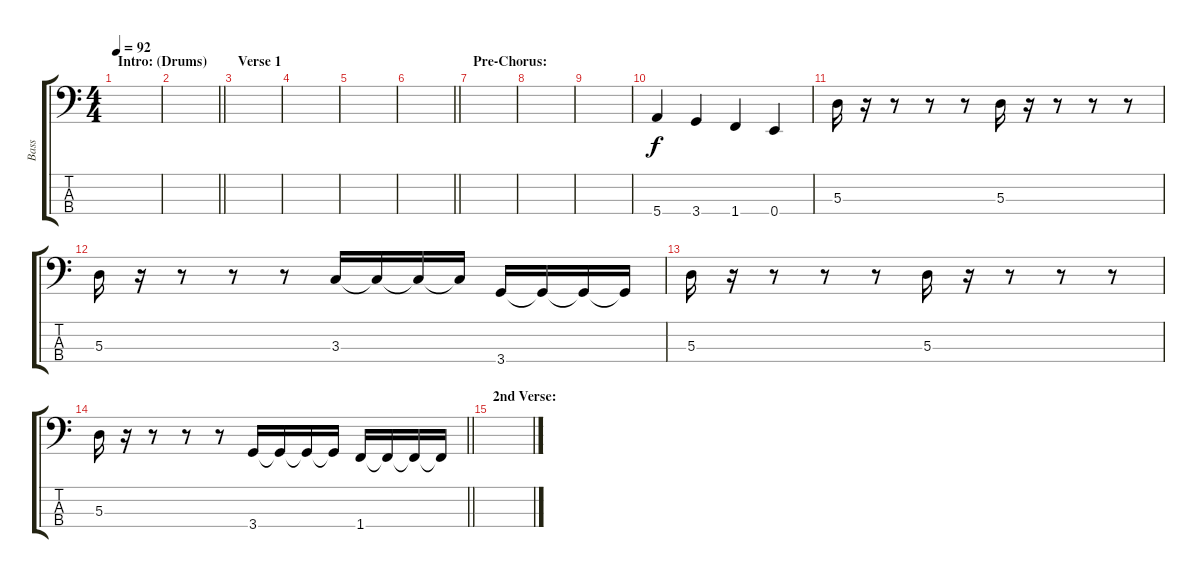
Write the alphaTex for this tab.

\track ("Bass" "Bass") {instrument electricbassfinger}
\staff {score tabs}
\tuning (G2 D2 A1 E1) {hide}
\ts (4 4)
\section ("" "Intro: (Drums)")
\tempo 92
\clef f4
\ks c
|
\barLineRight lightlight
|
\section ("" "Verse 1")
|
|
|
\barLineRight lightlight
|
\section ("" "Pre-Chorus:")
|
|
|
5.4.4 3.4.4 1.4.4 0.4.4 |
5.3.16 r.16 r.8 r.8 r.8 5.3.16 r.16 r.8 r.8 r.8 |
5.3.16 r.16 r.8 r.8 r.8 3.3.16 3.3{t}.16 3.3{t}.16 3.3{t}.16 3.4.16 3.4{t}.16 3.4{t}.16 3.4{t}.16 |
5.3.16 r.16 r.8 r.8 r.8 5.3.16 r.16 r.8 r.8 r.8 |
\barLineRight lightlight
5.3.16 r.16 r.8 r.8 r.8 3.4.16 3.4{t}.16 3.4{t}.16 3.4{t}.16 1.4.16 1.4{t}.16 1.4{t}.16 1.4{t}.16 |
\section ("" "2nd Verse:")
